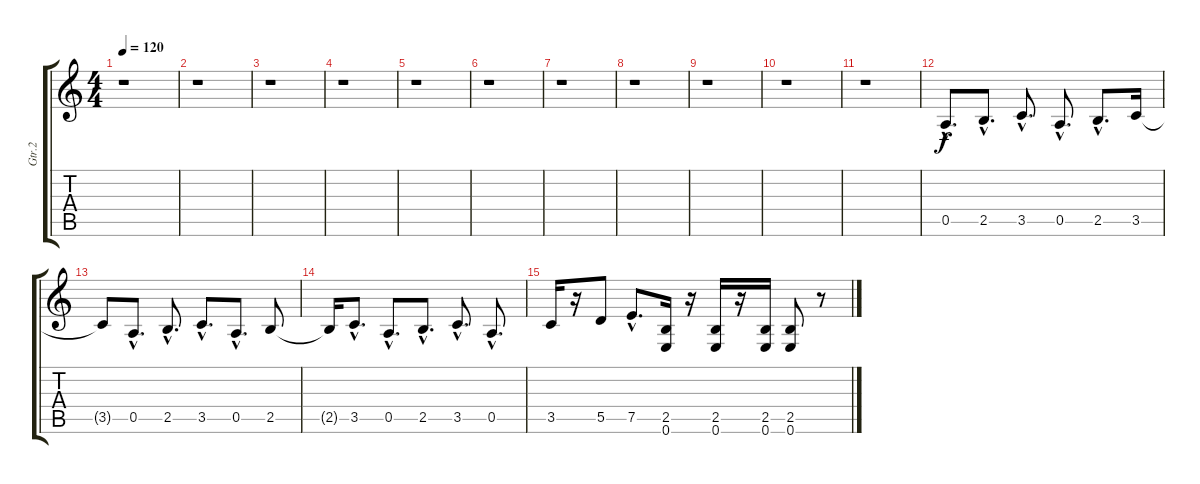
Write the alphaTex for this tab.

\track ("Gtr.2" "Gtr.2") {instrument overdrivenguitar}
\staff {score tabs}
\tuning (E4 B3 G3 D3 A2 E2) {hide}
\ts (4 4)
\tempo 120
\clef g2
\ks c
r.1{dy f} |
r.1 |
r.1 |
r.1 |
r.1 |
r.1 |
r.1 |
r.1 |
r.1 |
r.1 |
r.1 |
0.5{hac}.8{d volume 16} 2.5{hac}.8{d} 3.5{hac}.8{d} 0.5{hac}.8{d} 2.5{hac}.8{d} 3.5.16 |
3.5{t}.8 0.5{hac}.8{d} 2.5{hac}.8{d} 3.5{hac}.8{d} 0.5{hac}.8{d} 2.5.8 |
2.5{t}.16 3.5{hac}.8{d} 0.5{hac}.8{d} 2.5{hac}.8{d} 3.5{hac}.8{d} 0.5{hac}.8{d} |
3.5.16 r.16 5.5.8 7.5{hac}.8{d} (2.5 0.6).16 r.16 (2.5 0.6).16 r.16 (2.5 0.6).16 (2.5 0.6).8 r.8
